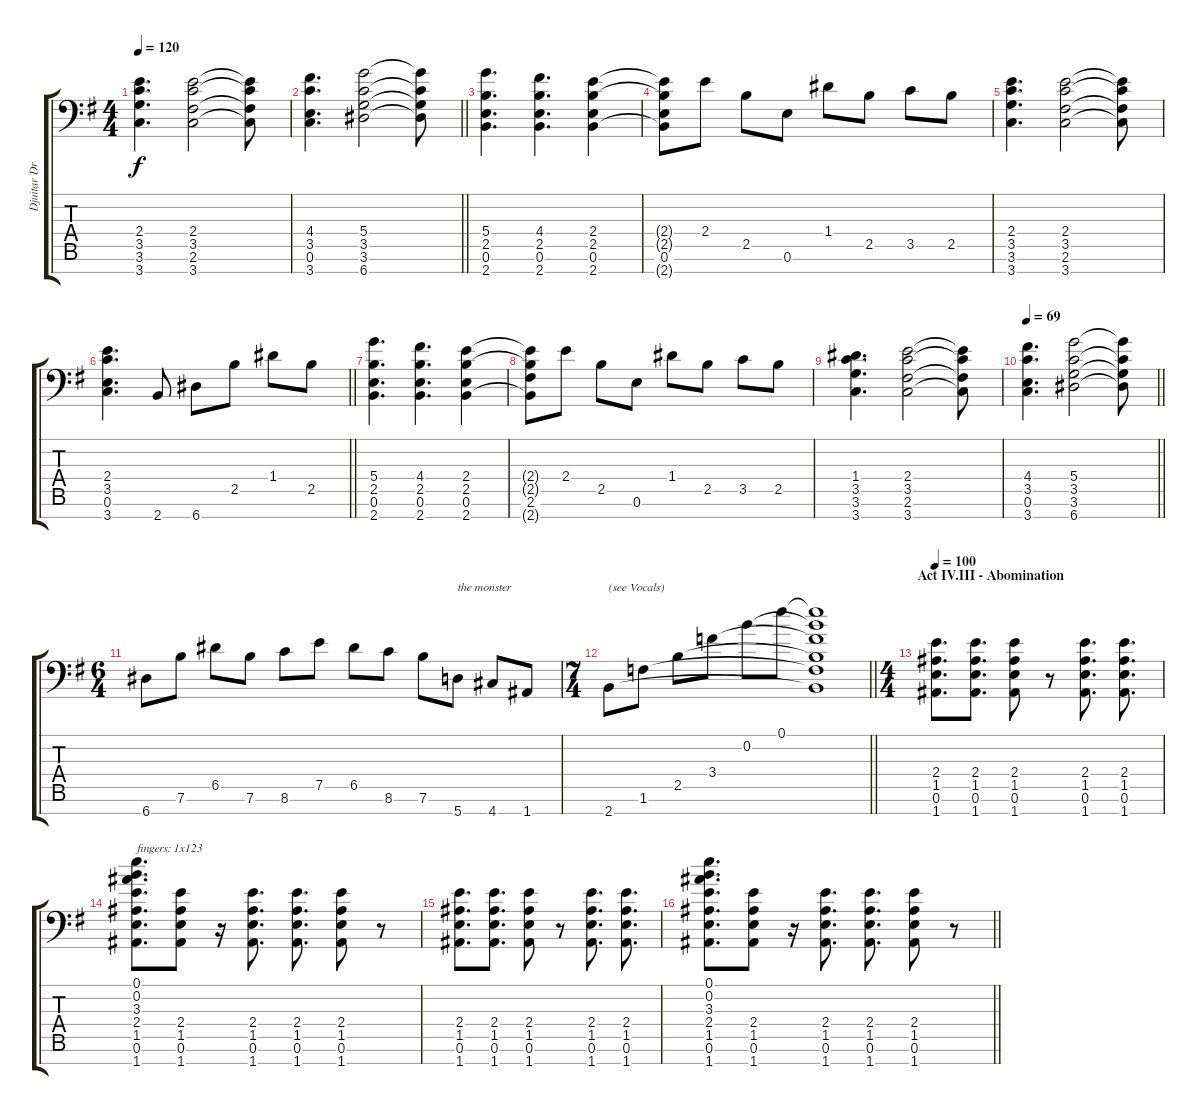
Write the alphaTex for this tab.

\track ("Djuitar Dropped A" "Djuitar Dr") {instrument distortionguitar}
\staff {score tabs}
\tuning (E4 B3 G3 D3 A2 E2 A1) {hide}
\ts (4 4)
\tempo 120
\clef f4
\ks eminor
(2.4 3.5 3.6 3.7).4{d dy f} (2.4 3.5 2.6 3.7).2 (2.4{t} 3.5{t} 2.6{t} 3.7{t}).8 |
\barLineRight lightlight
(4.4 3.5 0.6 3.7).4{d} (5.4 3.5 3.6 6.7).2 (5.4{t} 3.5{t} 3.6{t} 6.7{t}).8 |
(5.4 2.5 0.6 2.7).4{d} (4.4 2.5 0.6 2.7).4{d} (2.4 2.5 0.6 2.7).4 |
(2.4{t} 2.5{t} 0.6 2.7{t}).8 2.4.8 2.5.8 0.6.8 1.4.8 2.5.8 3.5.8 2.5.8 |
(2.4 3.5 3.6 3.7).4{d} (2.4 3.5 2.6 3.7).2 (2.4{t} 3.5{t} 2.6{t} 3.7{t}).8 |
\barLineRight lightlight
(2.4 3.5 0.6 3.7).4{d} 2.7.8 6.7.8 2.5.8 1.4.8 2.5.8 |
(5.4 2.5 0.6 2.7).4{d} (4.4 2.5 0.6 2.7).4{d} (2.4 2.5 0.6 2.7).4 |
(2.4{t} 2.5{t} 2.6 2.7{t}).8 2.4.8 2.5.8 0.6.8 1.4.8 2.5.8 3.5.8 2.5.8 |
(1.4 3.5 3.6 3.7).4{d} (2.4 3.5 2.6 3.7).2 (2.4{t} 3.5{t} 2.6{t} 3.7{t}).8 |
\tempo 69
\barLineRight lightlight
(4.4 3.5 0.6 3.7).4{d} (5.4 3.5 3.6 6.7).2 (5.4{t} 3.5{t} 3.6{t} 6.7{t}).8 |
\ts (6 4)
6.7.8 7.6.8 6.5.8 7.6.8 8.6.8 7.5.8 6.5.8 8.6.8 7.6.8 5.7.8{txt "the monster"} 4.7.8 1.7.8 |
\ts (7 4)
\barLineRight lightlight
2.7.8{txt "(see Vocals)"} 1.6.8 2.5.8 3.4.8 0.2.8 0.1.8 (0.1{t} 0.2{t} 3.4{t} 2.5{t} 1.6{t} 2.7{t}).1 |
\ts (4 4)
\section ("" "Act IV.III - Abomination")
\tempo 100
(2.4 1.5 0.6 1.7).8{d} (2.4 1.5 0.6 1.7).8{d} (2.4 1.5 0.6 1.7).8 r.8 (2.4 1.5 0.6 1.7).8{d} (2.4 1.5 0.6 1.7).8{d} |
(0.1 0.2 3.3 2.4 1.5 0.6 1.7).8{d txt "fingers: 1x123"} (2.4 1.5 0.6 1.7).8 r.16 (2.4 1.5 0.6 1.7).8{d} (2.4 1.5 0.6 1.7).8{d} (2.4 1.5 0.6 1.7).8 r.8 |
(2.4 1.5 0.6 1.7).8{d} (2.4 1.5 0.6 1.7).8{d} (2.4 1.5 0.6 1.7).8 r.8 (2.4 1.5 0.6 1.7).8{d} (2.4 1.5 0.6 1.7).8{d} |
\barLineRight lightlight
(0.1 0.2 3.3 2.4 1.5 0.6 1.7).8{d} (2.4 1.5 0.6 1.7).8 r.16 (2.4 1.5 0.6 1.7).8{d} (2.4 1.5 0.6 1.7).8{d} (2.4 1.5 0.6 1.7).8 r.8
